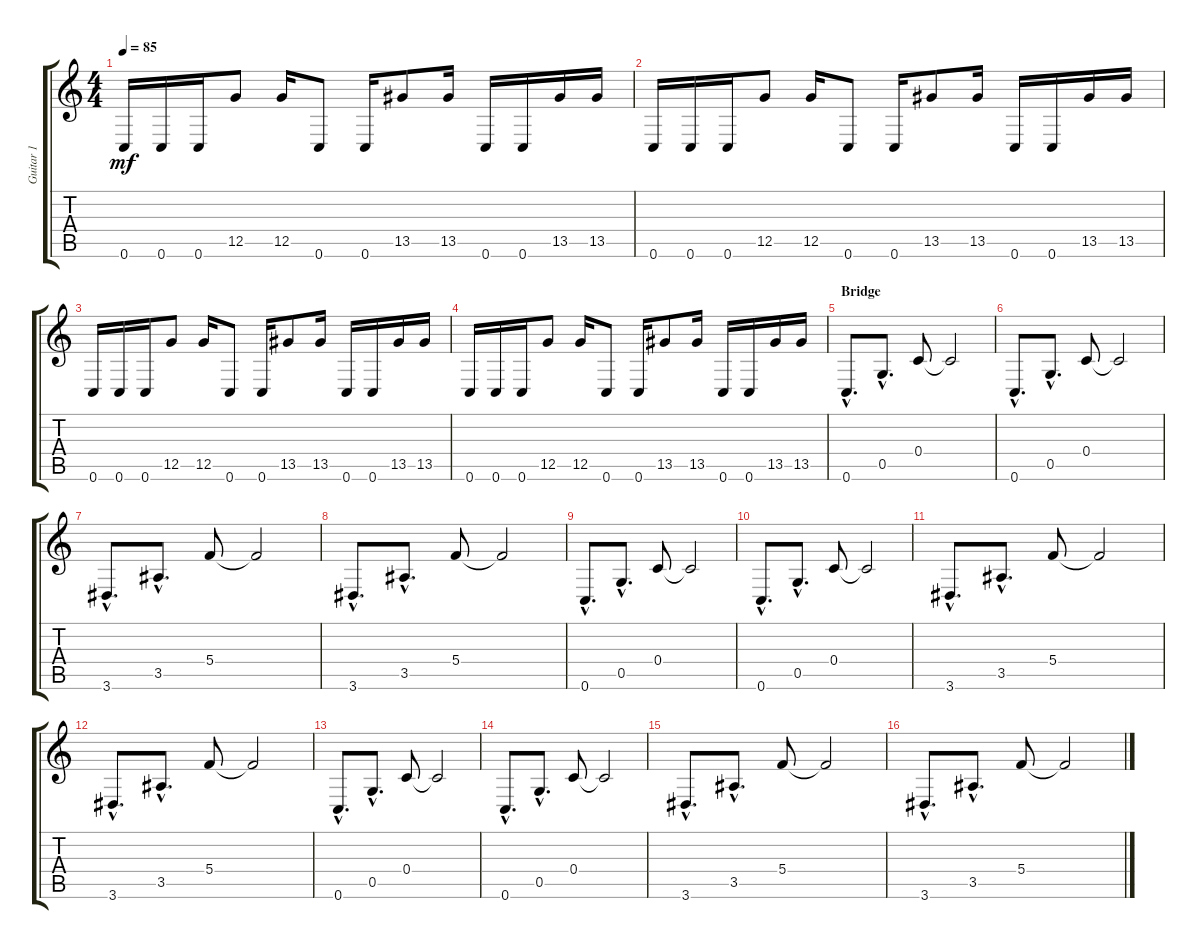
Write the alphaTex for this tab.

\track ("Guitar 1" "Guitar 1") {instrument distortionguitar}
\staff {score tabs}
\tuning (D4 A3 F3 C3 G2 C2) {hide}
\ts (4 4)
\tempo 85
\clef g2
\ks c
0.6.16{dy mf} 0.6.16 0.6.16 12.5.8 12.5.16 0.6.8 0.6.16 13.5.8 13.5.16 0.6.16 0.6.16 13.5.16 13.5.16 |
0.6.16 0.6.16 0.6.16 12.5.8 12.5.16 0.6.8 0.6.16 13.5.8 13.5.16 0.6.16 0.6.16 13.5.16 13.5.16 |
0.6.16 0.6.16 0.6.16 12.5.8 12.5.16 0.6.8 0.6.16 13.5.8 13.5.16 0.6.16 0.6.16 13.5.16 13.5.16 |
0.6.16 0.6.16 0.6.16 12.5.8 12.5.16 0.6.8 0.6.16 13.5.8 13.5.16 0.6.16 0.6.16 13.5.16 13.5.16 |
\section ("" "Bridge")
0.6{hac}.8{d} 0.5{hac}.8{d} 0.4.8 0.4{t}.2 |
0.6{hac}.8{d} 0.5{hac}.8{d} 0.4.8 0.4{t}.2 |
3.6{hac}.8{d} 3.5{hac}.8{d} 5.4.8 5.4{t}.2 |
3.6{hac}.8{d} 3.5{hac}.8{d} 5.4.8 5.4{t}.2 |
0.6{hac}.8{d} 0.5{hac}.8{d} 0.4.8 0.4{t}.2 |
0.6{hac}.8{d} 0.5{hac}.8{d} 0.4.8 0.4{t}.2 |
3.6{hac}.8{d} 3.5{hac}.8{d} 5.4.8 5.4{t}.2 |
3.6{hac}.8{d} 3.5{hac}.8{d} 5.4.8 5.4{t}.2 |
0.6{hac}.8{d} 0.5{hac}.8{d} 0.4.8 0.4{t}.2 |
0.6{hac}.8{d} 0.5{hac}.8{d} 0.4.8 0.4{t}.2 |
3.6{hac}.8{d} 3.5{hac}.8{d} 5.4.8 5.4{t}.2 |
3.6{hac}.8{d} 3.5{hac}.8{d} 5.4.8 5.4{t}.2
